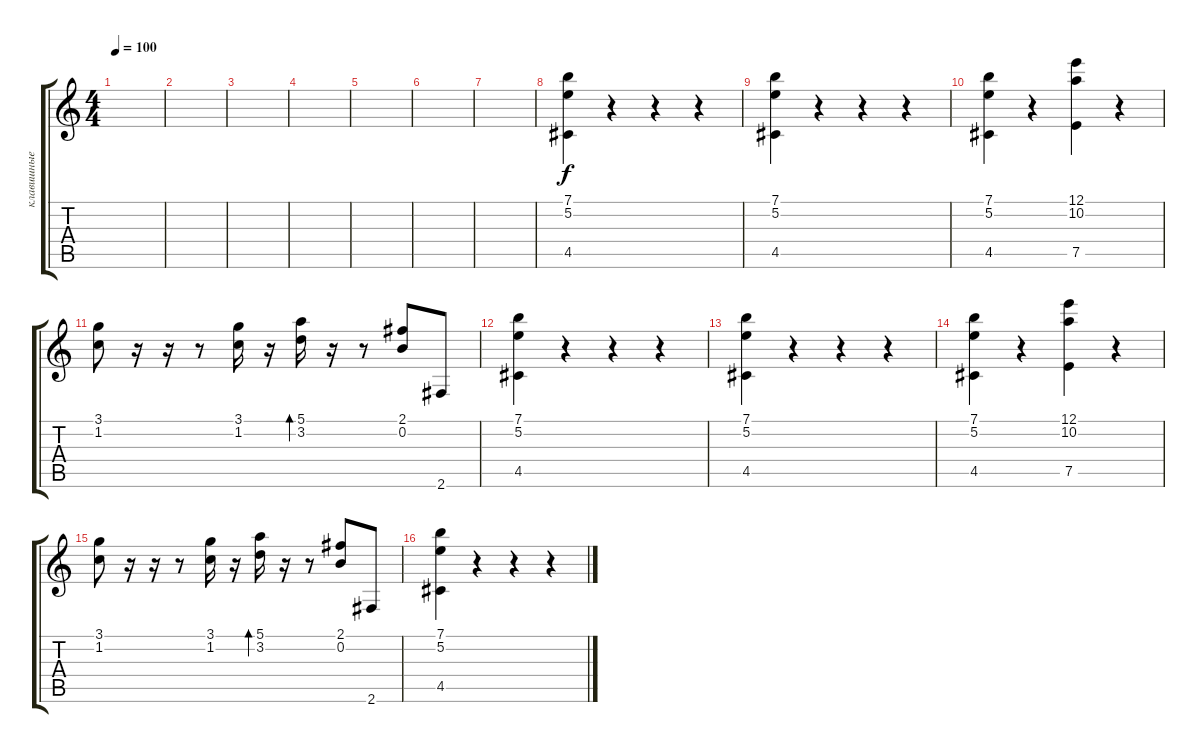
\track ("клавишные" "клавишные") {instrument pad2warm}
\staff {score tabs}
\tuning (E5 B4 G4 D4 A3 E3) {hide}
\ts (4 4)
\tempo 100
\clef g2
\ks c
|
|
|
|
|
|
|
(7.1 5.2 4.5).4 r.4 r.4 r.4 |
(7.1 5.2 4.5).4 r.4 r.4 r.4 |
(7.1 5.2 4.5).4 r.4 (12.1 10.2 7.5).4 r.4 |
(3.1 1.2).8 r.16 r.16 r.8 (3.1 1.2).16 r.16 (5.1 3.2).16{bd 60} r.16 r.8 (2.1 0.2).8 2.6.8 |
(7.1 5.2 4.5).4 r.4 r.4 r.4 |
(7.1 5.2 4.5).4 r.4 r.4 r.4 |
(7.1 5.2 4.5).4 r.4 (12.1 10.2 7.5).4 r.4 |
(3.1 1.2).8 r.16 r.16 r.8 (3.1 1.2).16 r.16 (5.1 3.2).16{bd 60} r.16 r.8 (2.1 0.2).8 2.6.8 |
(7.1 5.2 4.5).4 r.4 r.4 r.4
